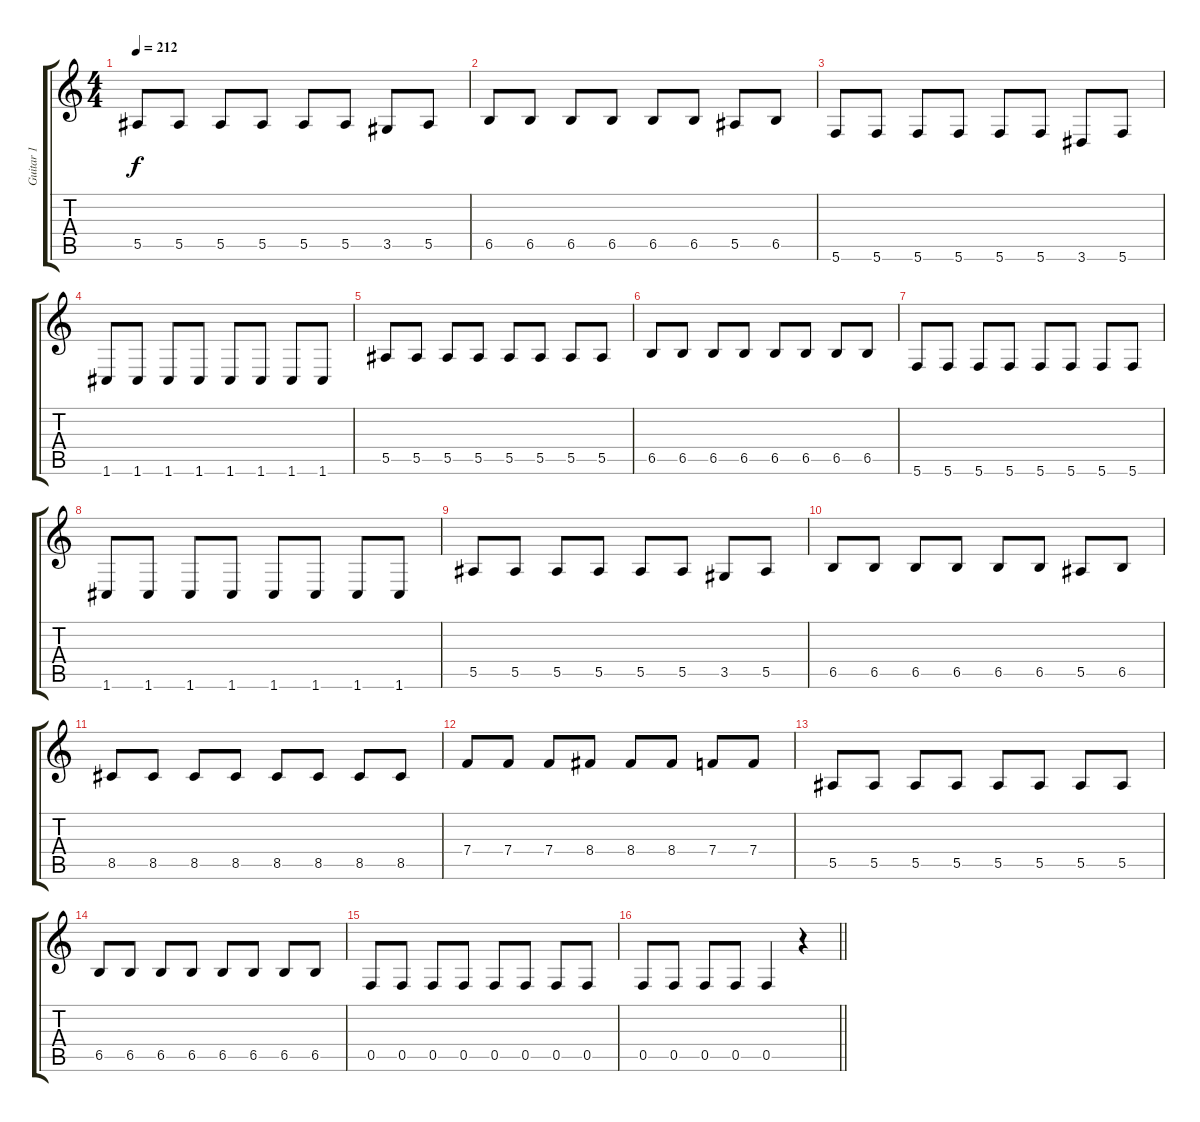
\track ("Guitar 1" "Guitar 1") {instrument overdrivenguitar}
\staff {score tabs}
\tuning (C4 G3 Eb3 Bb2 F2 C2) {hide}
\ts (4 4)
\tempo 212
\clef g2
\ks c
5.5.8{dy f volume 12} 5.5.8 5.5.8 5.5.8 5.5.8 5.5.8 3.5.8 5.5.8 |
6.5.8 6.5.8 6.5.8 6.5.8 6.5.8 6.5.8 5.5.8 6.5.8 |
5.6.8 5.6.8 5.6.8 5.6.8 5.6.8 5.6.8 3.6.8 5.6.8 |
1.6.8 1.6.8 1.6.8 1.6.8 1.6.8 1.6.8 1.6.8 1.6.8 |
5.5.8 5.5.8 5.5.8 5.5.8 5.5.8 5.5.8 5.5.8 5.5.8 |
6.5.8 6.5.8 6.5.8 6.5.8 6.5.8 6.5.8 6.5.8 6.5.8 |
5.6.8 5.6.8 5.6.8 5.6.8 5.6.8 5.6.8 5.6.8 5.6.8 |
1.6.8 1.6.8 1.6.8 1.6.8 1.6.8 1.6.8 1.6.8 1.6.8 |
5.5.8 5.5.8 5.5.8 5.5.8 5.5.8 5.5.8 3.5.8 5.5.8 |
6.5.8 6.5.8 6.5.8 6.5.8 6.5.8 6.5.8 5.5.8 6.5.8 |
8.5.8 8.5.8 8.5.8 8.5.8 8.5.8 8.5.8 8.5.8 8.5.8 |
7.4.8 7.4.8 7.4.8 8.4.8 8.4.8 8.4.8 7.4.8 7.4.8 |
5.5.8 5.5.8 5.5.8 5.5.8 5.5.8 5.5.8 5.5.8 5.5.8 |
6.5.8 6.5.8 6.5.8 6.5.8 6.5.8 6.5.8 6.5.8 6.5.8 |
0.5.8 0.5.8 0.5.8 0.5.8 0.5.8 0.5.8 0.5.8 0.5.8 |
\barLineRight lightlight
0.5.8 0.5.8 0.5.8 0.5.8 0.5.4 r.4
